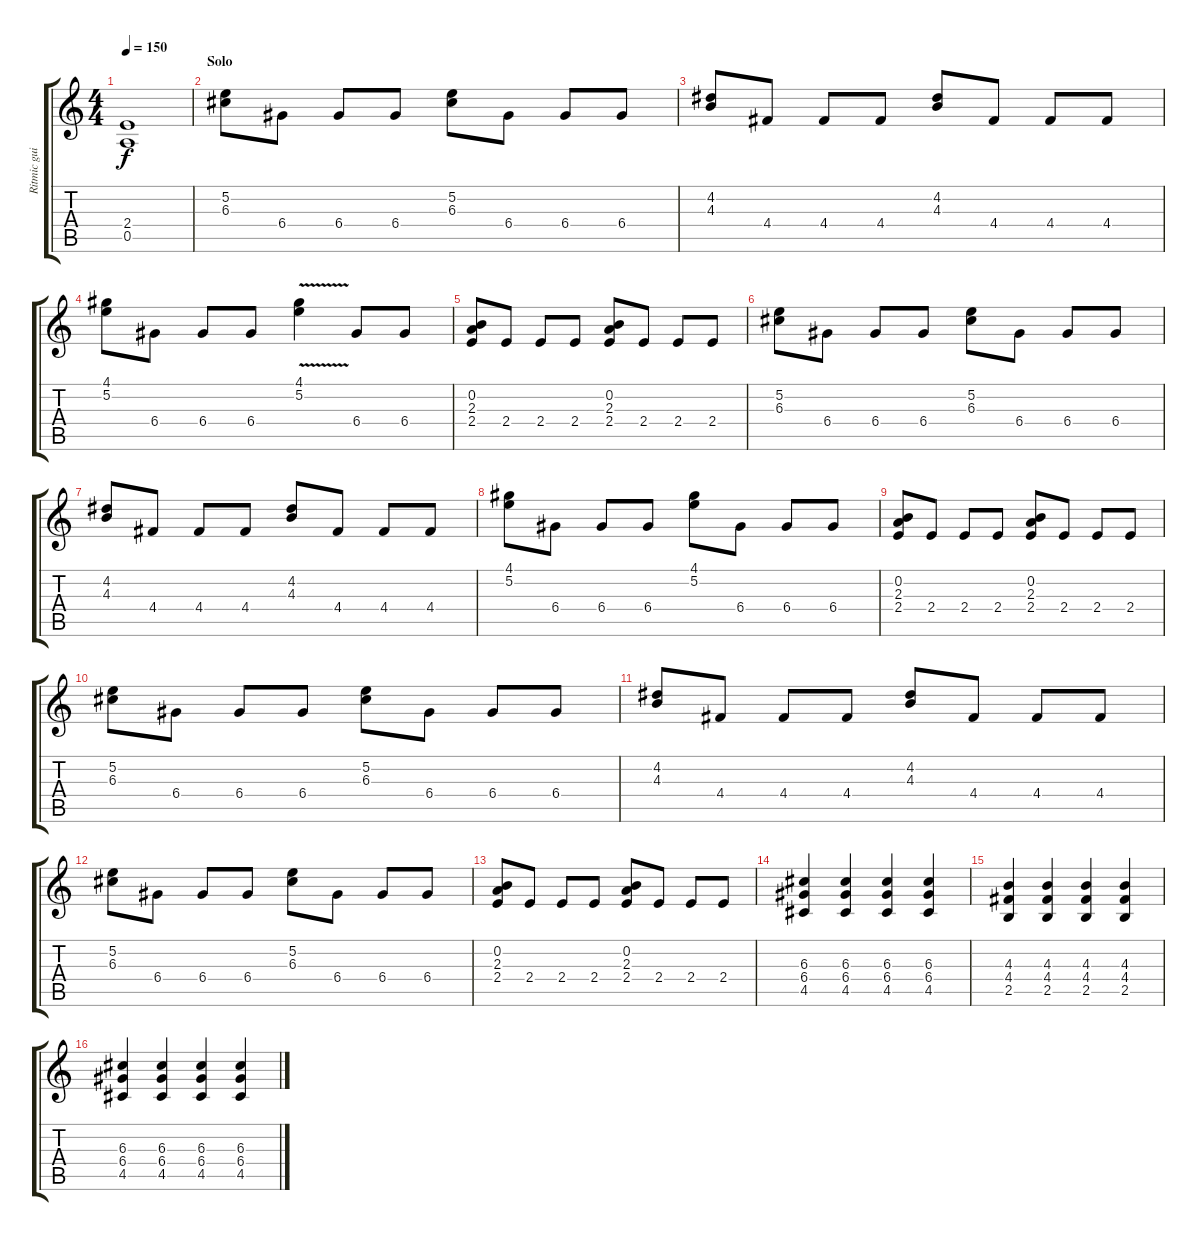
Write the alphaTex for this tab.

\track ("Ritmic guitar" "Ritmic gui") {instrument distortionguitar}
\staff {score tabs}
\tuning (E4 B3 G3 D3 A2 E2) {hide}
\ts (4 4)
\tempo 150
\clef g2
\ks c
(2.4 0.5).1{dy f} |
\section ("" "Solo")
(5.2 6.3).8 6.4.8 6.4.8 6.4.8 (5.2 6.3).8 6.4.8 6.4.8 6.4.8 |
(4.2 4.3).8 4.4.8 4.4.8 4.4.8 (4.2 4.3).8 4.4.8 4.4.8 4.4.8 |
(4.1 5.2).8 6.4.8 6.4.8 6.4.8 (4.1{v} 5.2{v}).4 6.4.8 6.4.8 |
(0.2 2.3 2.4).8 2.4.8 2.4.8 2.4.8 (0.2 2.3 2.4).8 2.4.8 2.4.8 2.4.8 |
(5.2 6.3).8 6.4.8 6.4.8 6.4.8 (5.2 6.3).8 6.4.8 6.4.8 6.4.8 |
(4.2 4.3).8 4.4.8 4.4.8 4.4.8 (4.2 4.3).8 4.4.8 4.4.8 4.4.8 |
(4.1 5.2).8 6.4.8 6.4.8 6.4.8 (4.1 5.2).8 6.4.8 6.4.8 6.4.8 |
(0.2 2.3 2.4).8 2.4.8 2.4.8 2.4.8 (0.2 2.3 2.4).8 2.4.8 2.4.8 2.4.8 |
(5.2 6.3).8 6.4.8 6.4.8 6.4.8 (5.2 6.3).8 6.4.8 6.4.8 6.4.8 |
(4.2 4.3).8 4.4.8 4.4.8 4.4.8 (4.2 4.3).8 4.4.8 4.4.8 4.4.8 |
(5.2 6.3).8 6.4.8 6.4.8 6.4.8 (5.2 6.3).8 6.4.8 6.4.8 6.4.8 |
(0.2 2.3 2.4).8 2.4.8 2.4.8 2.4.8 (0.2 2.3 2.4).8 2.4.8 2.4.8 2.4.8 |
(6.3 6.4 4.5).4 (6.3 6.4 4.5).4 (6.3 6.4 4.5).4 (6.3 6.4 4.5).4 |
(4.3 4.4 2.5).4 (4.3 4.4 2.5).4 (4.3 4.4 2.5).4 (4.3 4.4 2.5).4 |
(6.3 6.4 4.5).4 (6.3 6.4 4.5).4 (6.3 6.4 4.5).4 (6.3 6.4 4.5).4
